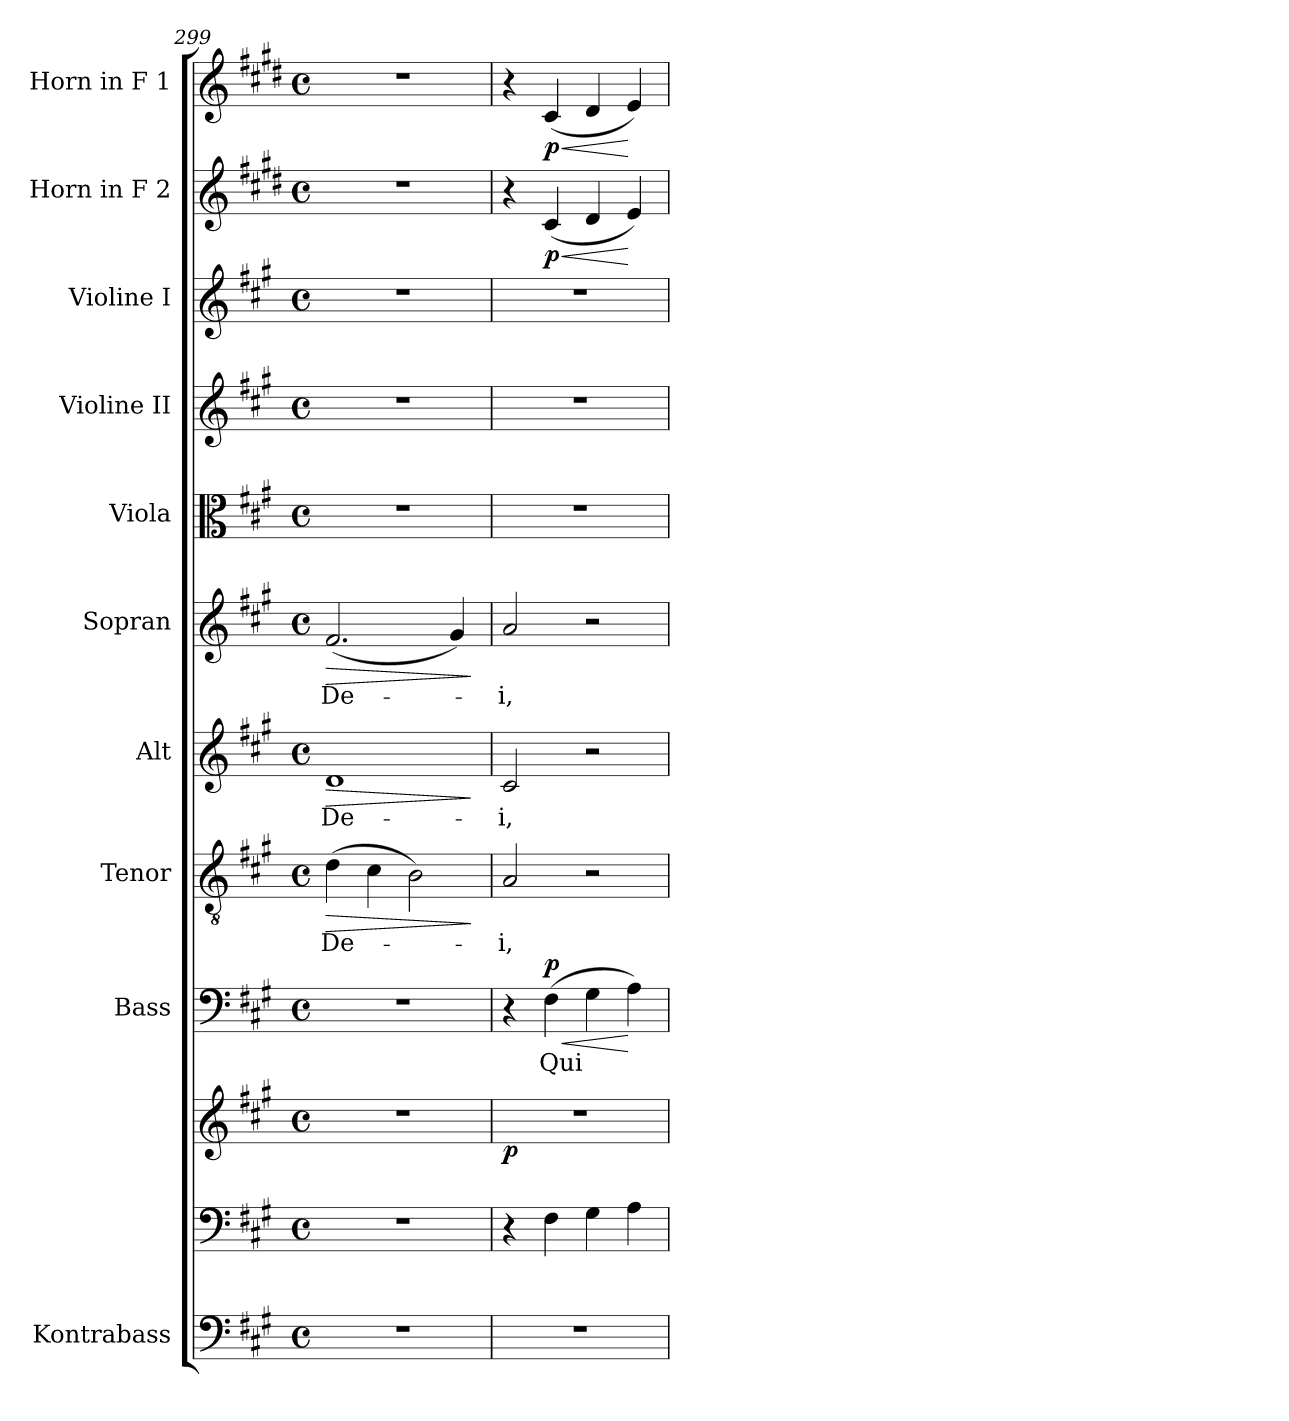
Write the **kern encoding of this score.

**kern	**kern	**kern	**dynam	**kern	**text	**dynam	**kern	**text	**dynam	**kern	**text	**dynam	**kern	**text	**dynam	**kern	**kern	**kern	**kern	**dynam	**kern	**dynam
*part11	*part10	*part10	*part10	*part9	*part9	*part9	*part8	*part8	*part8	*part7	*part7	*part7	*part6	*part6	*part6	*part5	*part4	*part3	*part2	*part2	*part1	*part1
*staff12	*staff11	*staff10	*staff10/11	*staff9	*staff9	*staff9	*staff8	*staff8	*staff8	*staff7	*staff7	*staff7	*staff6	*staff6	*staff6	*staff5	*staff4	*staff3	*staff2	*staff2	*staff1	*staff1
*I"Kontrabass	*	*	*	*I"Bass	*	*	*I"Tenor	*	*	*I"Alt	*	*	*I"Sopran	*	*	*I"Viola	*I"Violine II	*I"Violine I	*I"Horn in F 2	*	*I"Horn in F 1	*
*I'Kb.	*	*	*	*I'B.	*	*	*I'T.	*	*	*I'A.	*	*	*I'S.	*	*	*I'Vla.	*I'Vl. II	*I'Vl. I	*	*	*	*
*clefF4	*clefF4	*clefG2	*	*clefF4	*	*	*clefGv2	*	*	*clefG2	*	*	*clefG2	*	*	*clefC3	*clefG2	*clefG2	*clefG2	*	*clefG2	*
*ITrd7c12	*	*	*	*	*	*	*	*	*	*	*	*	*	*	*	*	*	*	*ITrd4c7	*	*ITrd4c7	*
*k[f#c#g#]	*k[f#c#g#]	*k[f#c#g#]	*	*k[f#c#g#]	*	*	*k[f#c#g#]	*	*	*k[f#c#g#]	*	*	*k[f#c#g#]	*	*	*k[f#c#g#]	*k[f#c#g#]	*k[f#c#g#]	*k[f#c#g#]	*	*k[f#c#g#]	*
*A:	*A:	*A:	*	*A:	*	*	*A:	*	*	*A:	*	*	*A:	*	*	*A:	*A:	*A:	*A:	*	*A:	*
*M4/4	*M4/4	*M4/4	*	*M4/4	*	*	*M4/4	*	*	*M4/4	*	*	*M4/4	*	*	*M4/4	*M4/4	*M4/4	*M4/4	*	*M4/4	*
*met(c)	*met(c)	*met(c)	*	*met(c)	*	*	*met(c)	*	*	*met(c)	*	*	*met(c)	*	*	*met(c)	*met(c)	*met(c)	*met(c)	*	*met(c)	*
=299	=299	=299	=299	=299	=299	=299	=299	=299	=299	=299	=299	=299	=299	=299	=299	=299	=299	=299	=299	=299	=299	=299
!	!	!	!	!	!	!	!	!LO:LY:b	!LO:HP:b	!	!LO:LY:b	!LO:HP:b	!	!LO:LY:b	!LO:HP:b	!	!	!	!	!	!	!
1r	1r	1r	.	1r	.	.	(>4d\	De-	>	1d	De-	>	(<2.f#/	De-	>	1r	1r	1r	1r	.	1r	.
.	.	.	.	.	.	.	4c#\	.	.	.	.	.	.	.	.	.	.	.	.	.	.	.
.	.	.	.	.	.	.	2B\)	.	.	.	.	.	.	.	.	.	.	.	.	.	.	.
.	.	.	.	.	.	.	.	.	.	.	.	.	4g#/)	.	.	.	.	.	.	.	.	.
.	.	.	.	.	.	.	.	.	]	.	.	]	.	.	]	.	.	.	.	.	.	.
=300	=300	=300	=300	=300	=300	=300	=300	=300	=300	=300	=300	=300	=300	=300	=300	=300	=300	=300	=300	=300	=300	=300
!	!	!	!LO:DY:b	!	!	!	!	!LO:LY:b	!	!	!LO:LY:b	!	!	!LO:LY:b	!	!	!	!	!	!	!	!
1r	4r	1r	p	4r	.	.	2A/	-i,	.	2c#/	-i,	.	2a/	-i,	.	1r	1r	1r	4r	.	4r	.
!	!	!	!	!	!LO:LY:b	!LO:HP:b	!	!	!	!	!	!	!	!	!	!	!	!	!	!LO:HP:b	!	!LO:HP:b
!	!	!	!	!	!	!LO:DY:n=1:a	!	!	!	!	!	!	!	!	!	!	!	!	!	!LO:DY:n=1:b	!	!LO:DY:n=1:b
.	4F#\	.	.	(>4F#\	Qui	< p	.	.	.	.	.	.	.	.	.	.	.	.	(<4F#/	< p	(<4F#/	< p
.	4G#\	.	.	4G#\	.	.	2r	.	.	2r	.	.	2r	.	.	.	.	.	4G#/	.	4G#/	.
.	4A\	.	.	4A\)	.	[	.	.	.	.	.	.	.	.	.	.	.	.	4A/)	[	4A/)	[
=	=	=	=	=	=	=	=	=	=	=	=	=	=	=	=	=	=	=	=	=	=	=
*-	*-	*-	*-	*-	*-	*-	*-	*-	*-	*-	*-	*-	*-	*-	*-	*-	*-	*-	*-	*-	*-	*-
